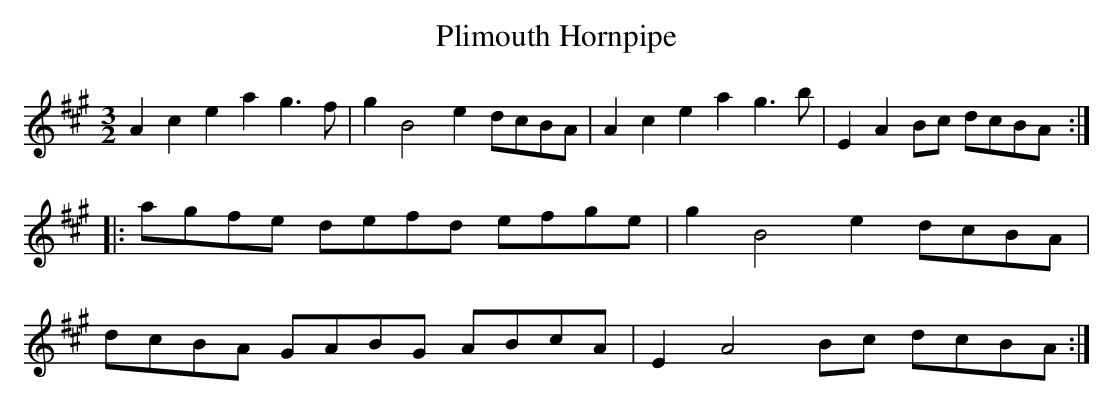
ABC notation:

X:1
T:Plimouth Hornpipe
M:3/2
L:1/8
K:A
A2 c2 e2 a2 g3 f| g2 B4 e2 dcBA| A2 c2 e2 a2 g3 b|E2 A2 Bc dcBA::\
agfe defd efge| g2 B4 e2 dcBA| dcBA GABG  ABcA| E2 A4 Bc dcBA:|
